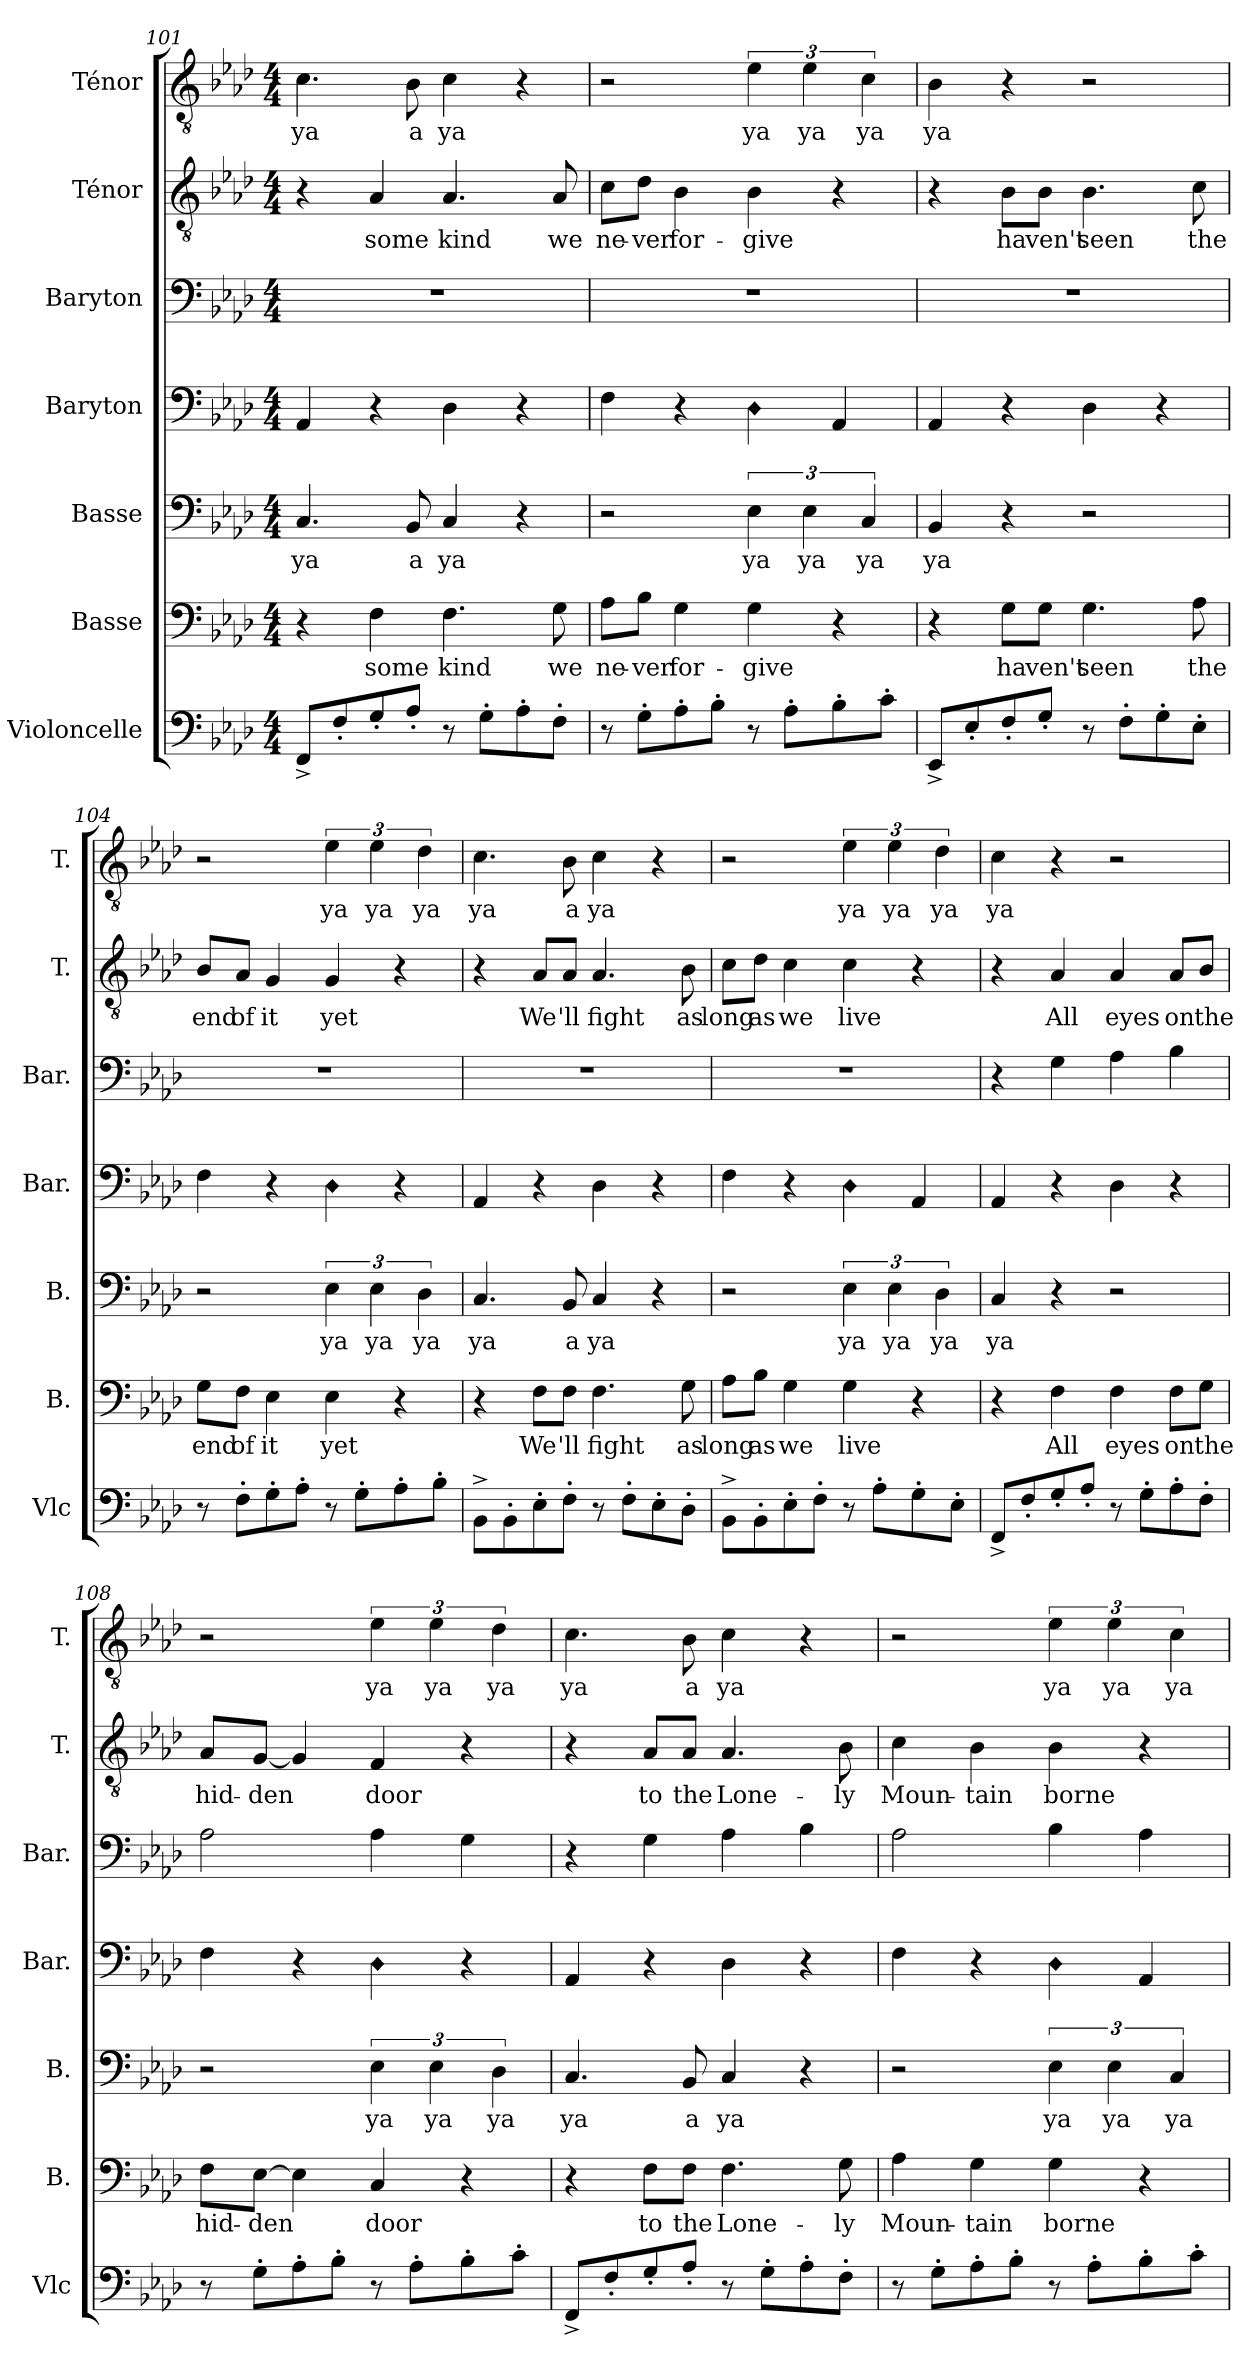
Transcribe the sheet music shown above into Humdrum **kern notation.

**kern	**kern	**text	**kern	**text	**kern	**kern	**kern	**text	**kern	**text
*part7	*part6	*part6	*part5	*part5	*part4	*part3	*part2	*part2	*part1	*part1
*staff7	*staff6	*staff6	*staff5	*staff5	*staff4	*staff3	*staff2	*staff2	*staff1	*staff1
*I"Violoncelle	*I"Basse	*	*I"Basse	*	*I"Baryton	*I"Baryton	*I"Ténor	*	*I"Ténor	*
*I'Vlc	*I'B.	*	*I'B.	*	*I'Bar.	*I'Bar.	*I'T.	*	*I'T.	*
!!LO:LB:g=z
*clefF4	*clefF4	*	*clefF4	*	*clefF4	*clefF4	*clefGv2	*	*clefGv2	*
*k[b-e-a-d-]	*k[b-e-a-d-]	*	*k[b-e-a-d-]	*	*k[b-e-a-d-]	*k[b-e-a-d-]	*k[b-e-a-d-]	*	*k[b-e-a-d-]	*
*M4/4	*M4/4	*	*M4/4	*	*M4/4	*M4/4	*M4/4	*	*M4/4	*
=101	=101	=101	=101	=101	=101	=101	=101	=101	=101	=101
!	!	!	!	!LO:LY:b	!	!	!	!	!	!LO:LY:b
8FF^/L	4r	.	4.C/	ya	4AA-/	1r	4r	.	4.c\	ya
8F'/	.	.	.	.	.	.	.	.	.	.
!	!	!LO:LY:b	!	!	!	!	!	!LO:LY:b	!	!
8G'/	4F\	some	.	.	4r	.	4A-/	some	.	.
!	!	!	!	!LO:LY:b	!	!	!	!	!	!LO:LY:b
8A-'/J	.	.	8BB-/	a	.	.	.	.	8B-\	a
!	!	!LO:LY:b	!	!LO:LY:b	!	!	!	!LO:LY:b	!	!LO:LY:b
8r	4.F\	kind	4C/	ya	4D-\	.	4.A-/	kind	4c\	ya
8G'\L	.	.	.	.	.	.	.	.	.	.
8A-'\	.	.	4r	.	4r	.	.	.	4r	.
!	!	!LO:LY:b	!	!	!	!	!	!LO:LY:b	!	!
8F'\J	8G\	we	.	.	.	.	8A-/	we	.	.
=102	=102	=102	=102	=102	=102	=102	=102	=102	=102	=102
!	!	!LO:LY:b	!	!	!	!	!	!LO:LY:b	!	!
8r	8A-\L	ne-	2r	.	4F\	1r	8c\L	ne-	2r	.
!	!	!LO:LY:b	!	!	!	!	!	!LO:LY:b	!	!
8G'\L	8B-\J	-ver	.	.	.	.	8d-\J	-ver	.	.
!	!	!LO:LY:b	!	!	!	!	!	!LO:LY:b	!	!
8A-'\	4G\	for-	.	.	4r	.	4B-\	for-	.	.
8B-'\J	.	.	.	.	.	.	.	.	.	.
!	!	!LO:LY:b	!	!LO:LY:b	!LO:N:head=diamond	!	!	!LO:LY:b	!	!LO:LY:b
8r	4G\	-give	6E-\	ya	4D-\	.	4B-\	-give	6e-\	ya
8A-'\L	.	.	.	.	.	.	.	.	.	.
!	!	!	!	!LO:LY:b	!	!	!	!	!	!LO:LY:b
.	.	.	6E-\	ya	.	.	.	.	6e-\	ya
8B-'\	4r	.	.	.	4AA-/	.	4r	.	.	.
!	!	!	!	!LO:LY:b	!	!	!	!	!	!LO:LY:b
.	.	.	6C/	ya	.	.	.	.	6c\	ya
8c'\J	.	.	.	.	.	.	.	.	.	.
=103	=103	=103	=103	=103	=103	=103	=103	=103	=103	=103
!	!	!	!	!LO:LY:b	!	!	!	!	!	!LO:LY:b
8EE-^/L	4r	.	4BB-/	ya	4AA-/	1r	4r	.	4B-\	ya
8E-'/	.	.	.	.	.	.	.	.	.	.
!	!	!LO:LY:b	!	!	!	!	!	!LO:LY:b	!	!
8F'/	8G\L	ha	4r	.	4r	.	8B-\L	ha	4r	.
!	!	!LO:LY:b	!	!	!	!	!	!LO:LY:b	!	!
8G'/J	8G\J	ven't	.	.	.	.	8B-\J	ven't	.	.
!	!	!LO:LY:b	!	!	!	!	!	!LO:LY:b	!	!
8r	4.G\	seen	2r	.	4D-\	.	4.B-\	seen	2r	.
8F'\L	.	.	.	.	.	.	.	.	.	.
8G'\	.	.	.	.	4r	.	.	.	.	.
!	!	!LO:LY:b	!	!	!	!	!	!LO:LY:b	!	!
8E-'\J	8A-\	the	.	.	.	.	8c\	the	.	.
=104	=104	=104	=104	=104	=104	=104	=104	=104	=104	=104
!	!	!LO:LY:b	!	!	!	!	!	!LO:LY:b	!	!
8r	8G\L	end	2r	.	4F\	1r	8B-/L	end	2r	.
!	!	!LO:LY:b	!	!	!	!	!	!LO:LY:b	!	!
8F'\L	8F\J	of	.	.	.	.	8A-/J	of	.	.
!	!	!LO:LY:b	!	!	!	!	!	!LO:LY:b	!	!
8G'\	4E-\	it	.	.	4r	.	4G/	it	.	.
8A-'\J	.	.	.	.	.	.	.	.	.	.
!	!	!LO:LY:b	!	!LO:LY:b	!LO:N:head=diamond	!	!	!LO:LY:b	!	!LO:LY:b
8r	4E-\	yet	6E-\	ya	4D-\	.	4G/	yet	6e-\	ya
8G'\L	.	.	.	.	.	.	.	.	.	.
!	!	!	!	!LO:LY:b	!	!	!	!	!	!LO:LY:b
.	.	.	6E-\	ya	.	.	.	.	6e-\	ya
8A-'\	4r	.	.	.	4r	.	4r	.	.	.
!	!	!	!	!LO:LY:b	!	!	!	!	!	!LO:LY:b
.	.	.	6D-\	ya	.	.	.	.	6d-\	ya
8B-'\J	.	.	.	.	.	.	.	.	.	.
!!LO:PB:g=z
=105	=105	=105	=105	=105	=105	=105	=105	=105	=105	=105
!	!	!	!	!LO:LY:b	!	!	!	!	!	!LO:LY:b
8BB-^\L	4r	.	4.C/	ya	4AA-/	1r	4r	.	4.c\	ya
8BB-'\	.	.	.	.	.	.	.	.	.	.
!	!	!LO:LY:b	!	!	!	!	!	!LO:LY:b	!	!
8E-'\	8F\L	We	.	.	4r	.	8A-/L	We	.	.
!	!	!LO:LY:b	!	!LO:LY:b	!	!	!	!LO:LY:b	!	!LO:LY:b
8F'\J	8F\J	'll	8BB-/	a	.	.	8A-/J	'll	8B-\	a
!	!	!LO:LY:b	!	!LO:LY:b	!	!	!	!LO:LY:b	!	!LO:LY:b
8r	4.F\	fight	4C/	ya	4D-\	.	4.A-/	fight	4c\	ya
8F'\L	.	.	.	.	.	.	.	.	.	.
8E-'\	.	.	4r	.	4r	.	.	.	4r	.
!	!	!LO:LY:b	!	!	!	!	!	!LO:LY:b	!	!
8D-'\J	8G\	as	.	.	.	.	8B-\	as	.	.
=106	=106	=106	=106	=106	=106	=106	=106	=106	=106	=106
!	!	!LO:LY:b	!	!	!	!	!	!LO:LY:b	!	!
8BB-^\L	8A-\L	long	2r	.	4F\	1r	8c\L	long	2r	.
!	!	!LO:LY:b	!	!	!	!	!	!LO:LY:b	!	!
8BB-'\	8B-\J	as	.	.	.	.	8d-\J	as	.	.
!	!	!LO:LY:b	!	!	!	!	!	!LO:LY:b	!	!
8E-'\	4G\	we	.	.	4r	.	4c\	we	.	.
8F'\J	.	.	.	.	.	.	.	.	.	.
!	!	!LO:LY:b	!	!LO:LY:b	!LO:N:head=diamond	!	!	!LO:LY:b	!	!LO:LY:b
8r	4G\	live	6E-\	ya	4D-\	.	4c\	live	6e-\	ya
8A-'\L	.	.	.	.	.	.	.	.	.	.
!	!	!	!	!LO:LY:b	!	!	!	!	!	!LO:LY:b
.	.	.	6E-\	ya	.	.	.	.	6e-\	ya
8G'\	4r	.	.	.	4AA-/	.	4r	.	.	.
!	!	!	!	!LO:LY:b	!	!	!	!	!	!LO:LY:b
.	.	.	6D-\	ya	.	.	.	.	6d-\	ya
8E-'\J	.	.	.	.	.	.	.	.	.	.
=107	=107	=107	=107	=107	=107	=107	=107	=107	=107	=107
!	!	!	!	!LO:LY:b	!	!	!	!	!	!LO:LY:b
8FF^/L	4r	.	4C/	ya	4AA-/	4r	4r	.	4c\	ya
8F'/	.	.	.	.	.	.	.	.	.	.
!	!	!LO:LY:b	!	!	!	!	!	!LO:LY:b	!	!
8G'/	4F\	All	4r	.	4r	4G\	4A-/	All	4r	.
8A-'/J	.	.	.	.	.	.	.	.	.	.
!	!	!LO:LY:b	!	!	!	!	!	!LO:LY:b	!	!
8r	4F\	eyes	2r	.	4D-\	4A-\	4A-/	eyes	2r	.
8G'\L	.	.	.	.	.	.	.	.	.	.
!	!	!LO:LY:b	!	!	!	!	!	!LO:LY:b	!	!
8A-'\	8F\L	on	.	.	4r	4B-\	8A-/L	on	.	.
!	!	!LO:LY:b	!	!	!	!	!	!LO:LY:b	!	!
8F'\J	8G\J	the	.	.	.	.	8B-/J	the	.	.
=108	=108	=108	=108	=108	=108	=108	=108	=108	=108	=108
!	!	!LO:LY:b	!	!	!	!	!	!LO:LY:b	!	!
8r	8F\L	hid-	2r	.	4F\	2A-\	8A-/L	hid-	2r	.
!	!	!LO:LY:b	!	!	!	!	!	!LO:LY:b	!	!
8G'\L	[8E-\J	-den	.	.	.	.	[8G/J	-den	.	.
8A-'\	4E-\]	.	.	.	4r	.	4G/]	.	.	.
8B-'\J	.	.	.	.	.	.	.	.	.	.
!	!	!LO:LY:b	!	!LO:LY:b	!LO:N:head=diamond	!	!	!LO:LY:b	!	!LO:LY:b
8r	4C/	door	6E-\	ya	4D-\	4A-\	4F/	door	6e-\	ya
8A-'\L	.	.	.	.	.	.	.	.	.	.
!	!	!	!	!LO:LY:b	!	!	!	!	!	!LO:LY:b
.	.	.	6E-\	ya	.	.	.	.	6e-\	ya
8B-'\	4r	.	.	.	4r	4G\	4r	.	.	.
!	!	!	!	!LO:LY:b	!	!	!	!	!	!LO:LY:b
.	.	.	6D-\	ya	.	.	.	.	6d-\	ya
8c'\J	.	.	.	.	.	.	.	.	.	.
!!LO:LB:g=z
=109	=109	=109	=109	=109	=109	=109	=109	=109	=109	=109
!	!	!	!	!LO:LY:b	!	!	!	!	!	!LO:LY:b
8FF^/L	4r	.	4.C/	ya	4AA-/	4r	4r	.	4.c\	ya
8F'/	.	.	.	.	.	.	.	.	.	.
!	!	!LO:LY:b	!	!	!	!	!	!LO:LY:b	!	!
8G'/	8F\L	to	.	.	4r	4G\	8A-/L	to	.	.
!	!	!LO:LY:b	!	!LO:LY:b	!	!	!	!LO:LY:b	!	!LO:LY:b
8A-'/J	8F\J	the	8BB-/	a	.	.	8A-/J	the	8B-\	a
!	!	!LO:LY:b	!	!LO:LY:b	!	!	!	!LO:LY:b	!	!LO:LY:b
8r	4.F\	Lone-	4C/	ya	4D-\	4A-\	4.A-/	Lone-	4c\	ya
8G'\L	.	.	.	.	.	.	.	.	.	.
8A-'\	.	.	4r	.	4r	4B-\	.	.	4r	.
!	!	!LO:LY:b	!	!	!	!	!	!LO:LY:b	!	!
8F'\J	8G\	-ly	.	.	.	.	8B-\	-ly	.	.
=110	=110	=110	=110	=110	=110	=110	=110	=110	=110	=110
!	!	!LO:LY:b	!	!	!	!	!	!LO:LY:b	!	!
8r	4A-\	Moun-	2r	.	4F\	2A-\	4c\	Moun-	2r	.
8G'\L	.	.	.	.	.	.	.	.	.	.
!	!	!LO:LY:b	!	!	!	!	!	!LO:LY:b	!	!
8A-'\	4G\	-tain	.	.	4r	.	4B-\	-tain	.	.
8B-'\J	.	.	.	.	.	.	.	.	.	.
!	!	!LO:LY:b	!	!LO:LY:b	!LO:N:head=diamond	!	!	!LO:LY:b	!	!LO:LY:b
8r	4G\	borne	6E-\	ya	4D-\	4B-\	4B-\	borne	6e-\	ya
8A-'\L	.	.	.	.	.	.	.	.	.	.
!	!	!	!	!LO:LY:b	!	!	!	!	!	!LO:LY:b
.	.	.	6E-\	ya	.	.	.	.	6e-\	ya
8B-'\	4r	.	.	.	4AA-/	4A-\	4r	.	.	.
!	!	!	!	!LO:LY:b	!	!	!	!	!	!LO:LY:b
.	.	.	6C/	ya	.	.	.	.	6c\	ya
8c'\J	.	.	.	.	.	.	.	.	.	.
=	=	=	=	=	=	=	=	=	=	=
*-	*-	*-	*-	*-	*-	*-	*-	*-	*-	*-
